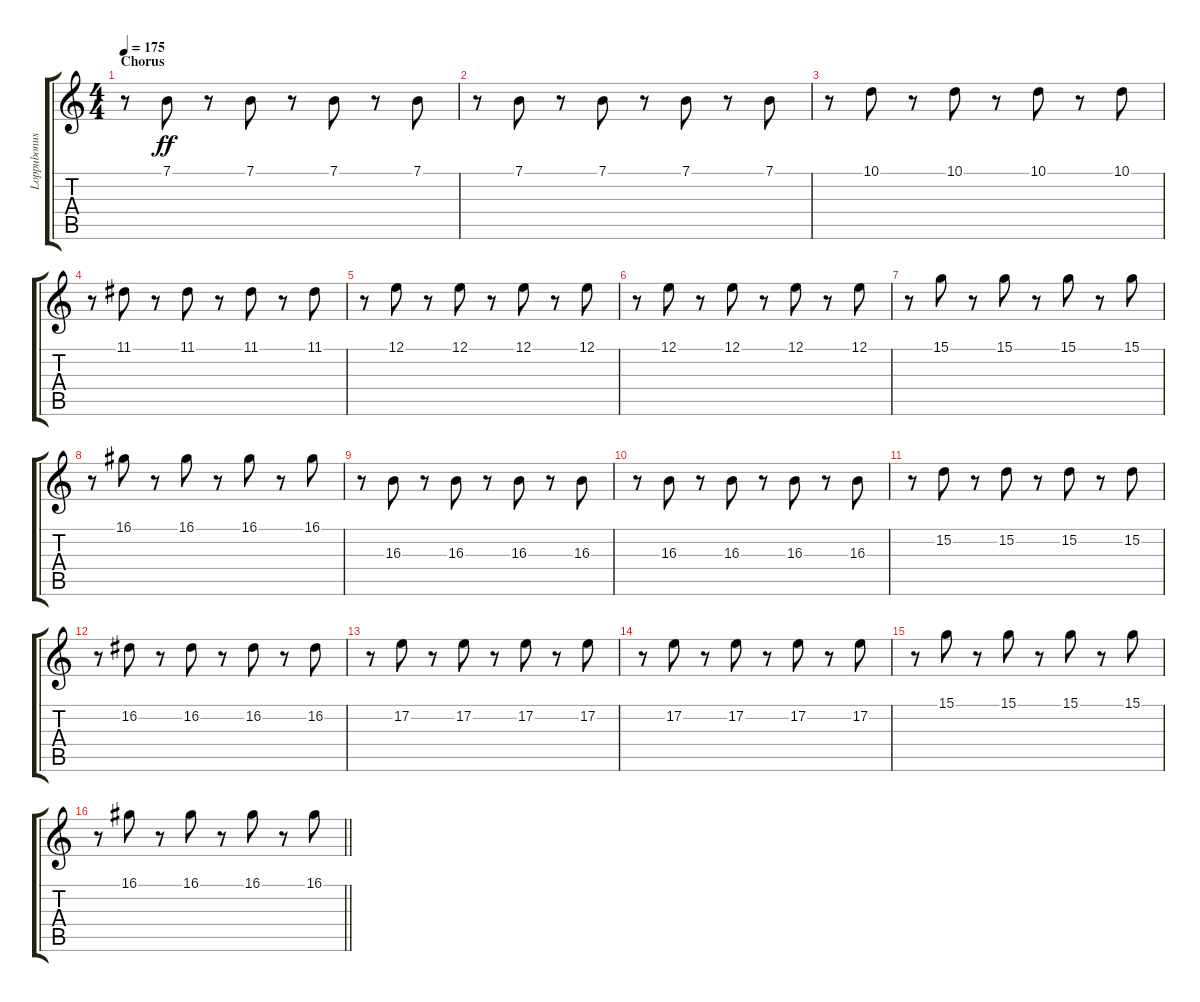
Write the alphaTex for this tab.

\track ("Loppubonus" "Loppubonus") {instrument telephonering}
\staff {score tabs}
\tuning (E4 B3 G3 D3 A2 E2) {hide}
\ts (4 4)
\section ("" "Chorus")
\tempo 175
\clef g2
\ks c
r.8{dy ff} 7.1.8 r.8 7.1.8 r.8 7.1.8 r.8 7.1.8 |
r.8 7.1.8 r.8 7.1.8 r.8 7.1.8 r.8 7.1.8 |
r.8 10.1.8 r.8 10.1.8 r.8 10.1.8 r.8 10.1.8 |
r.8 11.1.8 r.8 11.1.8 r.8 11.1.8 r.8 11.1.8 |
r.8 12.1.8 r.8 12.1.8 r.8 12.1.8 r.8 12.1.8 |
r.8 12.1.8 r.8 12.1.8 r.8 12.1.8 r.8 12.1.8 |
r.8 15.1.8 r.8 15.1.8 r.8 15.1.8 r.8 15.1.8 |
r.8 16.1.8 r.8 16.1.8 r.8 16.1.8 r.8 16.1.8 |
r.8 16.3.8 r.8 16.3.8 r.8 16.3.8 r.8 16.3.8 |
r.8 16.3.8 r.8 16.3.8 r.8 16.3.8 r.8 16.3.8 |
r.8 15.2.8 r.8 15.2.8 r.8 15.2.8 r.8 15.2.8 |
r.8 16.2.8 r.8 16.2.8 r.8 16.2.8 r.8 16.2.8 |
r.8 17.2.8 r.8 17.2.8 r.8 17.2.8 r.8 17.2.8 |
r.8 17.2.8 r.8 17.2.8 r.8 17.2.8 r.8 17.2.8 |
r.8 15.1.8 r.8 15.1.8 r.8 15.1.8 r.8 15.1.8 |
\barLineRight lightlight
r.8 16.1.8 r.8 16.1.8 r.8 16.1.8 r.8 16.1.8
